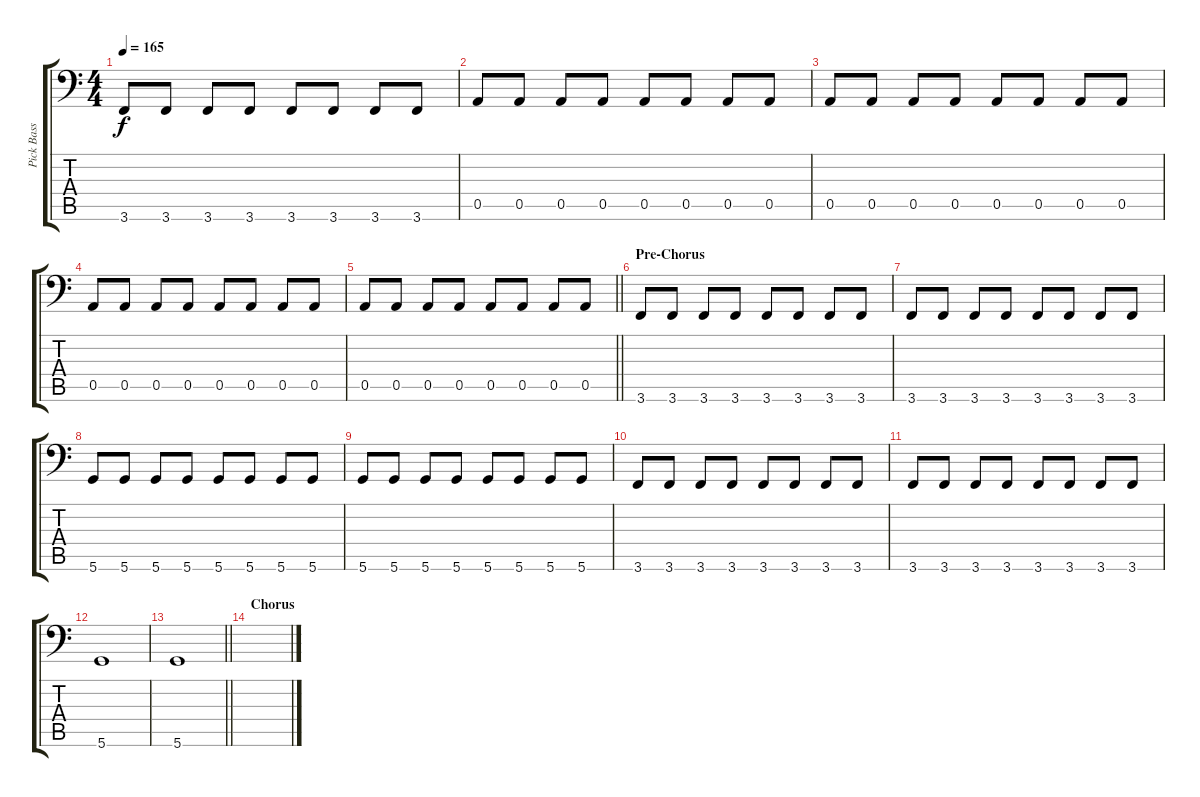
\track ("Pick Bass (Approx.)" "Pick Bass ") {instrument electricbassfinger}
\staff {score tabs}
\tuning (E3 B2 G2 D2 A1 D1) {hide}
\ts (4 4)
\tempo 165
\clef f4
\ks c
3.6.8{dy f} 3.6.8 3.6.8 3.6.8 3.6.8 3.6.8 3.6.8 3.6.8 |
0.5.8 0.5.8 0.5.8 0.5.8 0.5.8 0.5.8 0.5.8 0.5.8 |
0.5.8 0.5.8 0.5.8 0.5.8 0.5.8 0.5.8 0.5.8 0.5.8 |
0.5.8 0.5.8 0.5.8 0.5.8 0.5.8 0.5.8 0.5.8 0.5.8 |
\barLineRight lightlight
0.5.8 0.5.8 0.5.8 0.5.8 0.5.8 0.5.8 0.5.8 0.5.8 |
\section ("" "Pre-Chorus")
3.6.8 3.6.8 3.6.8 3.6.8 3.6.8 3.6.8 3.6.8 3.6.8 |
3.6.8 3.6.8 3.6.8 3.6.8 3.6.8 3.6.8 3.6.8 3.6.8 |
5.6.8 5.6.8 5.6.8 5.6.8 5.6.8 5.6.8 5.6.8 5.6.8 |
5.6.8 5.6.8 5.6.8 5.6.8 5.6.8 5.6.8 5.6.8 5.6.8 |
3.6.8 3.6.8 3.6.8 3.6.8 3.6.8 3.6.8 3.6.8 3.6.8 |
3.6.8 3.6.8 3.6.8 3.6.8 3.6.8 3.6.8 3.6.8 3.6.8 |
5.6.1 |
\barLineRight lightlight
5.6.1 |
\section ("" "Chorus")
